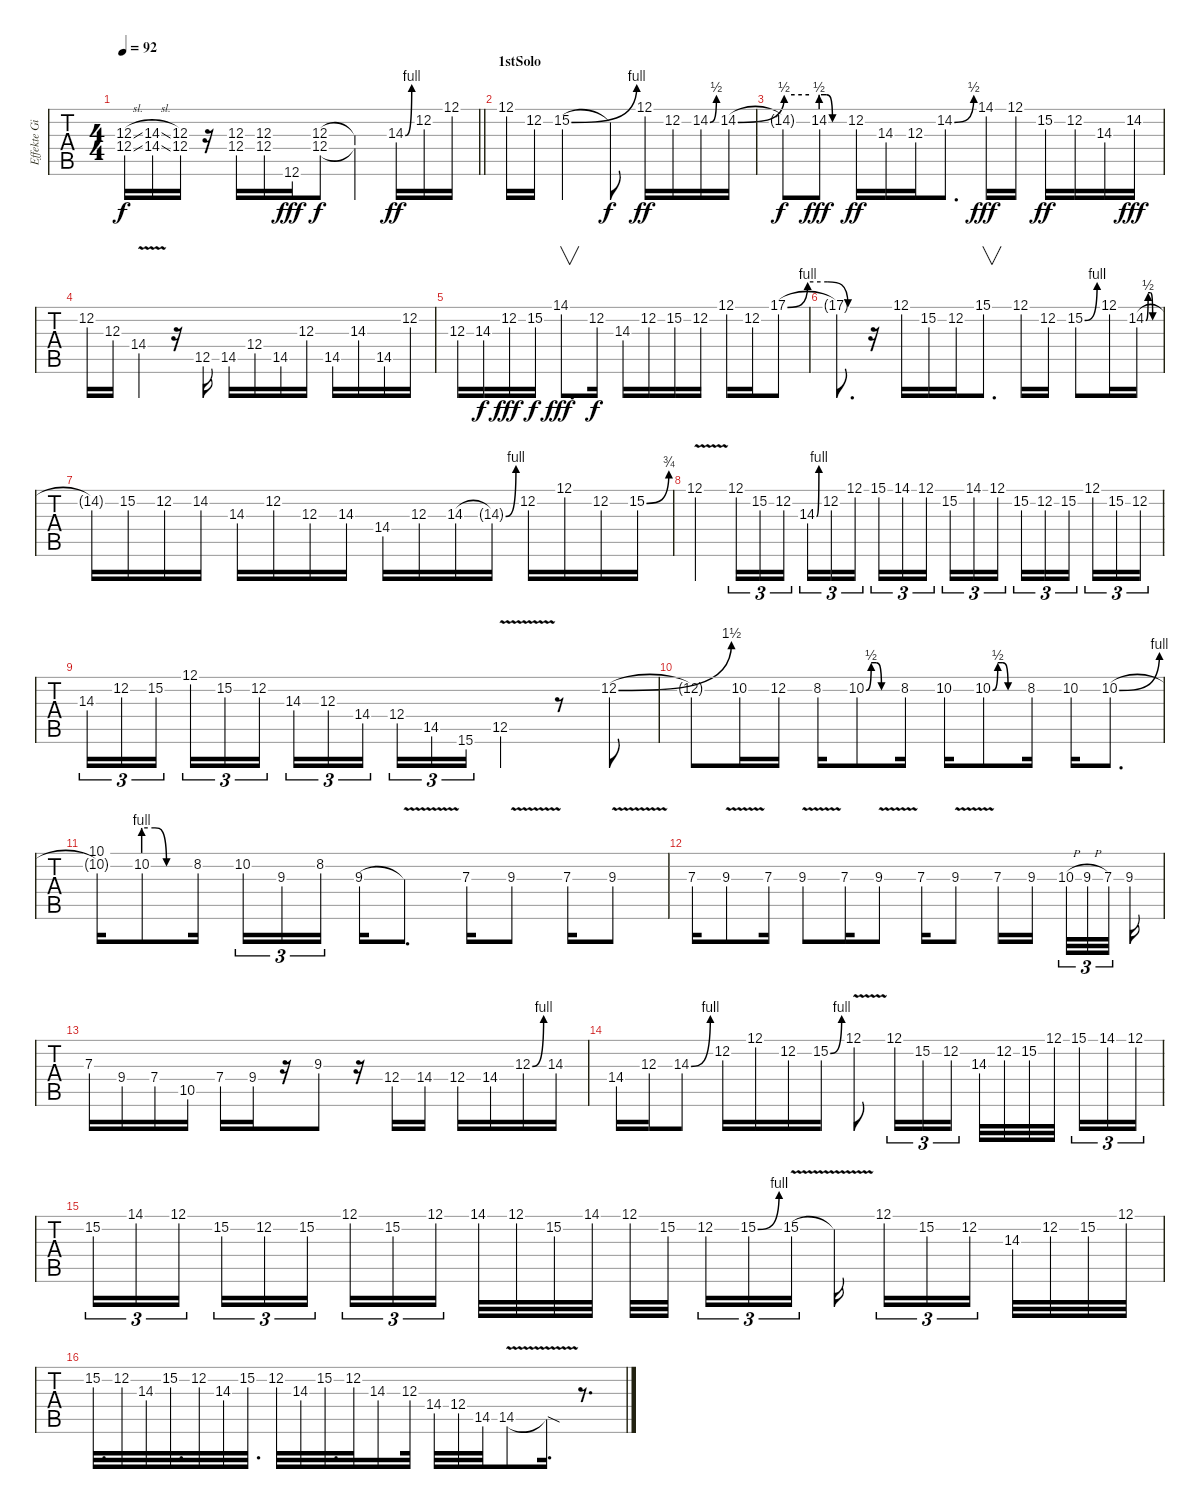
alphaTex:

\track ("Effekte Git" "Effekte Gi") {instrument overdrivenguitar}
\staff {tabs}
\tuning (E4 B3 G3 D3 A2 E2) {hide}
\ts (4 4)
\tempo 92
\clef g2
\barLineRight lightlight
\ks c
(12.3{sl} 12.4{sl}).16{dy f} (14.3{sl} 14.4{sl}).16 (12.3 12.4).16 r.16 (12.3 12.4).16 (12.3 12.4).16 12.6.16{dy fff} (12.3 12.4).8{dy f} (12.3{t} 12.4{t}).4 14.3{be (bend 0 0 60 4)}.16{dy ff volume 16 instrument overdrivenguitar} 12.2.16 12.1.16 |
\section ("" "1stSolo")
12.1.16{volume 8} 12.2.16 15.2{be (bend 0 0 60 4)}.2 15.2{t}.8{dy f} 12.1.16{dy ff} 12.2.16 14.2{be (bend 0 0 60 2)}.16 14.2{be (bend 0 0 60 2)}.16 |
14.2{be (hold 0 2 60 2) t}.8{dy f} 14.2{be (custom 0 2 15 2 30 0 60 0)}.8{dy fff} 12.2.16{dy ff} 14.3.16 12.3.16 14.2{be (bend 0 0 60 2)}.8{d} 14.1.16{dy fff} 12.1.16 15.2.16{dy ff} 12.2.16 14.3.16 14.2.16{dy fff} |
12.2.16 12.3.16 14.4{v}.4 r.16 12.5.16 14.5.16 12.4.16 14.5.16 12.3.16 14.5.16 14.3.16 14.5.16 12.2.16 |
12.3.16 14.3.16{dy f} 12.2.16{dy fff} 15.2.16{dy f} 14.1.8{v d dy fff} 12.2.16{dy f} 14.3.16 12.2.16 15.2.16 12.2.16 12.1.16 12.2.16 17.1{be (custom 0 0 15 4 30 4 45 0 60 0)}.8 |
17.1{t}.8{d} r.16 12.1.16 15.2.16 12.2.16 15.1.8{v d} 12.1.16 12.2.16 15.2{be (bend 0 0 60 4)}.8 12.1.16 14.2{be (custom 0 0 10 2 20 2 30 0 60 0)}.16 |
14.2{t}.16 15.2.16 12.2.16 14.2.16 14.3.16 12.2.16 12.3.16 14.3.16 14.4.16 12.3.16 14.3.16 14.3{be (bend 0 0 60 4) t}.16 12.2.16 12.1.16 12.2.16 15.2{be (bend 0 0 60 3)}.16 |
12.1{v}.4 12.1.16{tu (3 2)} 15.2.16{tu (3 2)} 12.2.16{tu (3 2) beam splitsecondary} 14.3{be (bend 0 0 60 4)}.16{tu (3 2)} 12.2.16{tu (3 2)} 12.1.16{tu (3 2)} 15.1.16{tu (3 2)} 14.1.16{tu (3 2)} 12.1.16{tu (3 2) beam splitsecondary} 15.2.16{tu (3 2)} 14.1.16{tu (3 2)} 12.1.16{tu (3 2)} 15.2.16{tu (3 2)} 12.2.16{tu (3 2)} 15.2.16{tu (3 2) beam splitsecondary} 12.1.16{tu (3 2)} 15.2.16{tu (3 2)} 12.2.16{tu (3 2)} |
14.3.16{tu (3 2)} 12.2.16{tu (3 2)} 15.2.16{tu (3 2) beam splitsecondary} 12.1.16{tu (3 2)} 15.2.16{tu (3 2)} 12.2.16{tu (3 2)} 14.3.16{tu (3 2)} 12.3.16{tu (3 2)} 14.4.16{tu (3 2) beam splitsecondary} 12.4.16{tu (3 2)} 14.5.16{tu (3 2)} 15.6.16{tu (3 2)} 12.5{v}.4 r.8 12.2{be (bend 0 0 60 6)}.8 |
12.2{t}.8 10.2.16 12.2.16 8.2.16 10.2{be (custom 0 0 10 2 20 2 30 0 60 0)}.8 8.2.16 10.2.16 10.2{be (custom 0 0 10 2 20 2 30 0 60 0)}.8 8.2.16 10.2.16 10.2{be (bend 0 0 60 4)}.8{d} |
(10.1 10.2{t}).16 10.2{be (custom 0 4 15 4 30 0 60 0)}.8 8.2.16 10.2.16{tu (3 2)} 9.3.16{tu (3 2)} 8.2.16{tu (3 2) beam splitsecondary} 9.3.16 9.3{v t}.8{d} 7.3.16 9.3{v}.8 7.3.16 9.3{v}.8 |
7.3.16 9.3{v}.8 7.3.16 9.3{v}.8 7.3.16 9.3{v}.8 7.3.16 9.3{v}.8 7.3.16 9.3.16{beam splitsecondary} 10.3{h}.32{tu (3 2)} 9.3{h}.32{tu (3 2)} 7.3.32{tu (3 2) beam splitsecondary} 9.3.16 |
7.3.16 9.4.16 7.4.16 10.5.16 7.4.16 9.4.16 r.16 9.3.8 r.16 12.4.16 14.4.16 12.4.16 14.4.16 12.3{be (bend 0 0 60 4)}.16 14.3.16 |
14.4.16 12.3.16 14.3{be (bend 0 0 60 4)}.8 12.2.16 12.1.16 12.2.16 15.2{be (bend 0 0 60 4)}.16 12.1{v}.8 12.1.16{tu (3 2)} 15.2.16{tu (3 2)} 12.2.16{tu (3 2)} 14.3.32 12.2.32 15.2.32 12.1.32{beam splitsecondary} 15.1.16{tu (3 2)} 14.1.16{tu (3 2)} 12.1.16{tu (3 2)} |
15.2.16{tu (3 2)} 14.1.16{tu (3 2)} 12.1.16{tu (3 2) beam splitsecondary} 15.2.16{tu (3 2)} 12.2.16{tu (3 2)} 15.2.16{tu (3 2)} 12.1.16{tu (3 2)} 15.2.16{tu (3 2)} 12.1.16{tu (3 2) beam splitsecondary} 14.1.32 12.1.32 15.2.32 14.1.32 12.1.32 15.2.32{beam splitsecondary} 12.2.16{tu (3 2)} 15.2{be (bend 0 0 60 4)}.16{tu (3 2)} 15.2{v}.16{tu (3 2) beam splitsecondary} 15.2{t}.16 12.1.16{tu (3 2)} 15.2.16{tu (3 2)} 12.2.16{tu (3 2) beam splitsecondary} 14.3.32 12.2.32 15.2.32 12.1.32 |
15.2.32{d} 12.2.32 14.3.32 15.2.32{d} 12.2.32 14.3.32 15.2.32{d} 12.2.32 14.3.32 15.2.32{d} 12.2.32 14.3.16 12.3.32 14.4.32 12.4.32 14.5.32 14.5{v}.8 14.5{sod t}.16{d} r.8{d}
